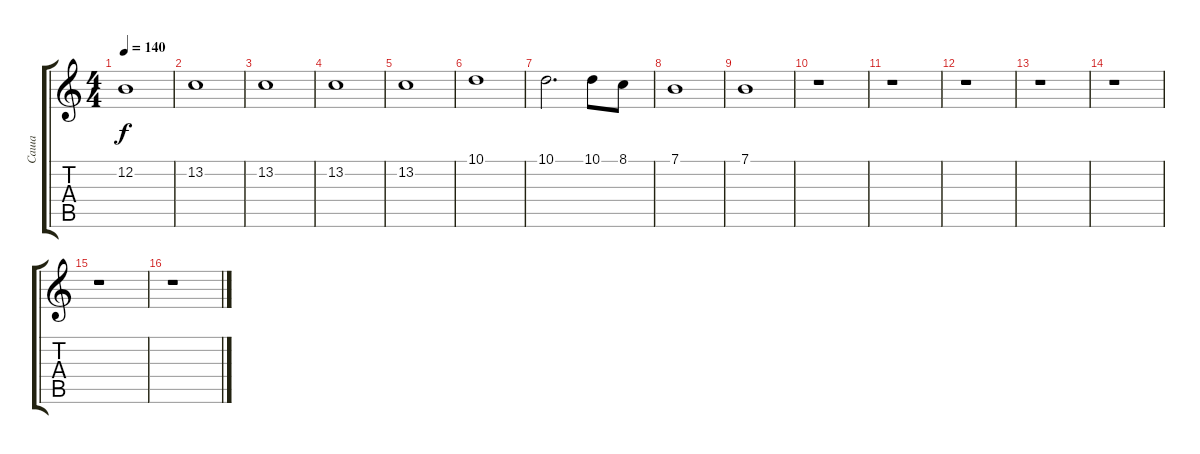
\track ("Саша" "Саша") {instrument lead2sawtooth}
\staff {score tabs}
\tuning (E4 B3 G3 D3 A2 E2) {hide}
\ts (4 4)
\tempo 140
\clef g2
\ks c
12.2.1{dy f} |
13.2.1 |
13.2.1 |
13.2.1 |
13.2.1 |
10.1.1 |
10.1.2{d} 10.1.8 8.1.8 |
7.1.1 |
7.1.1 |
r.1 |
r.1 |
r.1 |
r.1 |
r.1 |
r.1 |
r.1
